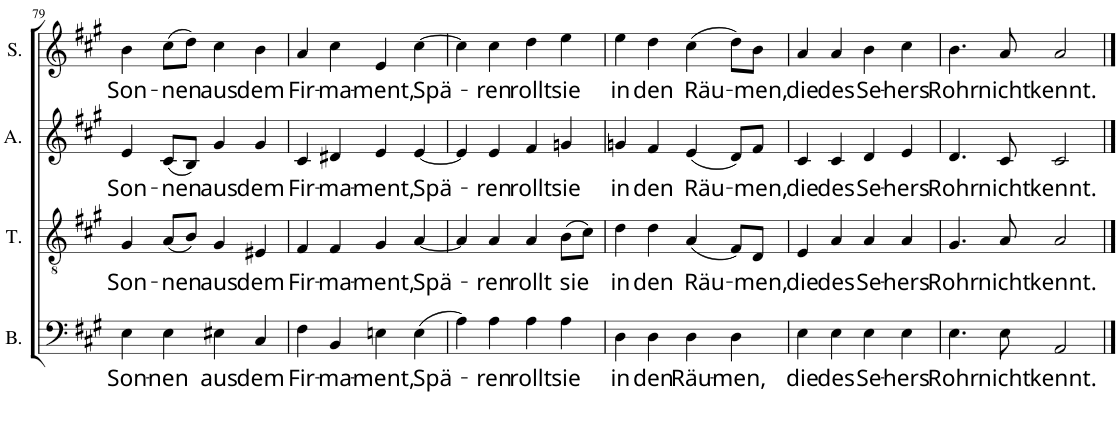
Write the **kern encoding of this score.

**kern	**text	**kern	**text	**kern	**text	**kern	**text
*part4	*part4	*part3	*part3	*part2	*part2	*part1	*part1
*staff4	*staff4	*staff3	*staff3	*staff2	*staff2	*staff1	*staff1
*I"Bass	*	*I"Tenor	*	*I"Alto	*	*I"Soprano	*
*I'B.	*	*I'T.	*	*I'A.	*	*I'S.	*
!!LO:PB:g=z
*clefF4	*	*clefGv2	*	*clefG2	*	*clefG2	*
*k[f#c#g#]	*	*k[f#c#g#]	*	*k[f#c#g#]	*	*k[f#c#g#]	*
*M4/4	*	*M4/4	*	*M4/4	*	*M4/4	*
*met(c)	*	*met(c)	*	*met(c)	*	*met(c)	*
=79	=79	=79	=79	=79	=79	=79	=79
!	!LO:LY:b	!	!LO:LY:b	!	!LO:LY:b	!	!LO:LY:b
4E\	Son-	4G#/	Son-	4e/	Son-	4b\	Son-
!	!LO:LY:b	!	!LO:LY:b	!	!LO:LY:b	!	!LO:LY:b
4E\	-nen	(8A/L	-nen	(8c#/L	-nen	(8cc#\L	-nen
.	.	8B/J)	.	8B/J)	.	8dd\J)	.
!	!LO:LY:b	!	!LO:LY:b	!	!LO:LY:b	!	!LO:LY:b
4E#X\	aus	4G#/	aus	4g#/	aus	4cc#\	aus
!	!LO:LY:b	!	!LO:LY:b	!	!LO:LY:b	!	!LO:LY:b
4C#/	dem	4E#X/	dem	4g#/	dem	4b\	dem
=80	=80	=80	=80	=80	=80	=80	=80
!	!LO:LY:b	!	!LO:LY:b	!	!LO:LY:b	!	!LO:LY:b
4F#\	Fir-	4F#/	Fir-	4c#/	Fir-	4a/	Fir-
!	!LO:LY:b	!	!LO:LY:b	!	!LO:LY:b	!	!LO:LY:b
4BB/	-ma-	4F#/	-ma-	4d#X/	-ma-	4cc#\	-ma-
!	!LO:LY:b	!	!LO:LY:b	!	!LO:LY:b	!	!LO:LY:b
4En\	-ment,	4G#/	-ment,	4e/	-ment,	4e/	-ment,
!	!LO:LY:b	!	!LO:LY:b	!	!LO:LY:b	!	!LO:LY:b
(4E\	Spä-	[4A/	Spä-	[4e/	Spä-	[4cc#\	Spä-
=81	=81	=81	=81	=81	=81	=81	=81
4A\)	.	4A/]	.	4e/]	.	4cc#\]	.
!	!LO:LY:b	!	!LO:LY:b	!	!LO:LY:b	!	!LO:LY:b
4A\	-ren	4A/	-ren	4e/	-ren	4cc#\	-ren
!	!LO:LY:b	!	!LO:LY:b	!	!LO:LY:b	!	!LO:LY:b
4A\	rollt	4A/	rollt	4f#/	rollt	4dd\	rollt
!	!LO:LY:b	!	!LO:LY:b	!	!LO:LY:b	!	!LO:LY:b
4A\	sie	(8B\L	sie	4gn/	sie	4ee\	sie
.	.	8c#\J)	.	.	.	.	.
=82	=82	=82	=82	=82	=82	=82	=82
!	!LO:LY:b	!	!LO:LY:b	!	!LO:LY:b	!	!LO:LY:b
4D\	in	4d\	in	4gn/	in	4ee\	in
!	!LO:LY:b	!	!LO:LY:b	!	!LO:LY:b	!	!LO:LY:b
4D\	den	4d\	den	4f#/	den	4dd\	den
!	!LO:LY:b	!	!LO:LY:b	!	!LO:LY:b	!	!LO:LY:b
4D\	Räu-	(4A/	Räu-	(4e/	Räu-	(4cc#\	Räu-
!	!LO:LY:b	!	!	!	!	!	!
4D\	-men,	8F#/L)	.	8d/L)	.	8dd\L)	.
!	!	!	!LO:LY:b	!	!LO:LY:b	!	!LO:LY:b
.	.	8D/J	-men,	8f#/J	-men,	8b\J	-men,
=83	=83	=83	=83	=83	=83	=83	=83
!	!LO:LY:b	!	!LO:LY:b	!	!LO:LY:b	!	!LO:LY:b
4E\	die	4E/	die	4c#/	die	4a/	die
!	!LO:LY:b	!	!LO:LY:b	!	!LO:LY:b	!	!LO:LY:b
4E\	des	4A/	des	4c#/	des	4a/	des
!	!LO:LY:b	!	!LO:LY:b	!	!LO:LY:b	!	!LO:LY:b
4E\	Se-	4A/	Se-	4d/	Se-	4b\	Se-
!	!LO:LY:b	!	!LO:LY:b	!	!LO:LY:b	!	!LO:LY:b
4E\	-hers	4A/	-hers	4e/	-hers	4cc#\	-hers
=84	=84	=84	=84	=84	=84	=84	=84
!	!LO:LY:b	!	!LO:LY:b	!	!LO:LY:b	!	!LO:LY:b
4.E\	Rohr	4.G#/	Rohr	4.d/	Rohr	4.b\	Rohr
!	!LO:LY:b	!	!LO:LY:b	!	!LO:LY:b	!	!LO:LY:b
8E\	nicht	8A/	nicht	8c#/	nicht	8a/	nicht
!	!LO:LY:b	!	!LO:LY:b	!	!LO:LY:b	!	!LO:LY:b
2AA/	kennt.	2A/	kennt.	2c#/	kennt.	2a/	kennt.
==	==	==	==	==	==	==	==
*-	*-	*-	*-	*-	*-	*-	*-
